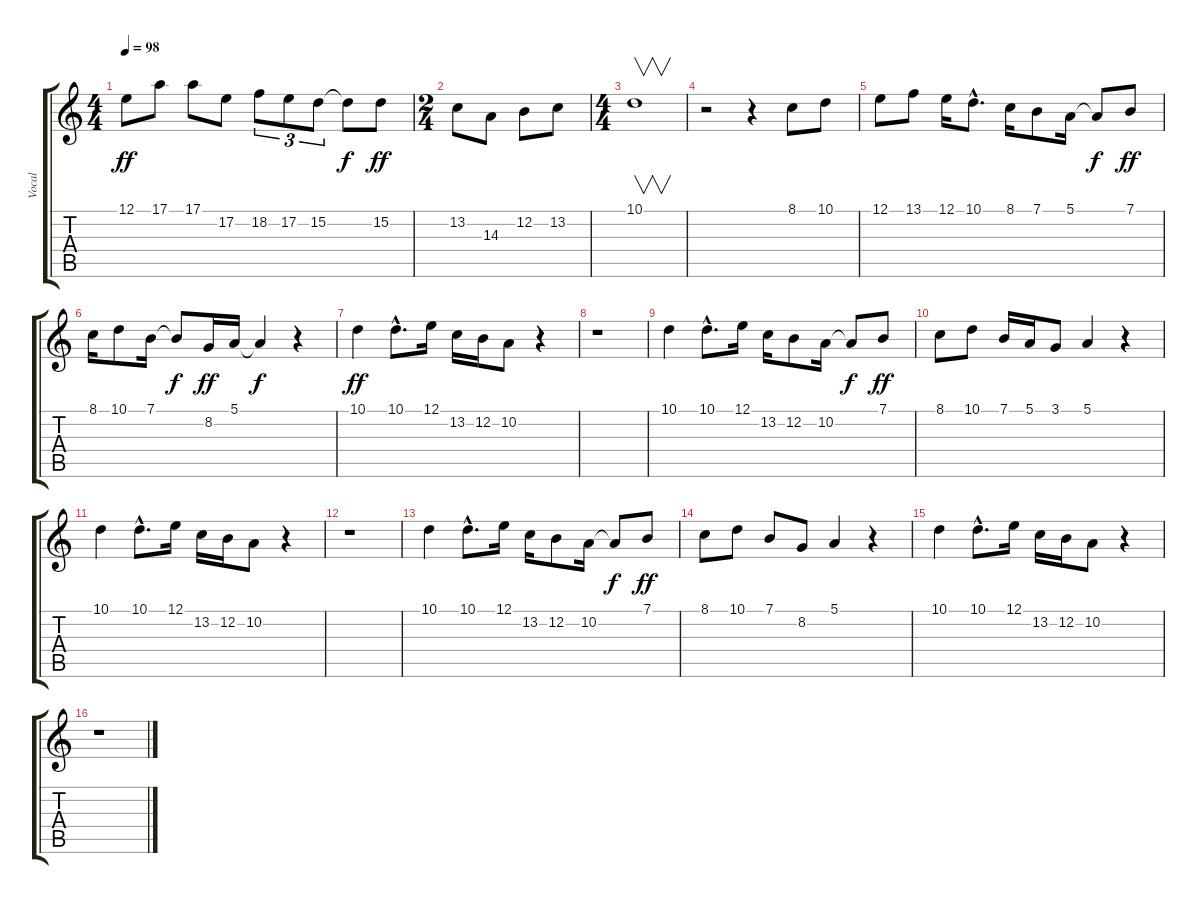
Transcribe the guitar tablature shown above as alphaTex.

\track ("Vocal" "Vocal") {instrument ocarina}
\staff {score tabs}
\tuning (E4 B3 G3 D3 A2 E2) {hide}
\ts (4 4)
\tempo 98
\clef g2
\ks c
12.1.8{dy ff} 17.1.8 17.1.8 17.2.8 18.2.8{tu (3 2)} 17.2.8{tu (3 2)} 15.2.8{tu (3 2)} 15.2{t}.8{dy f} 15.2.8{dy ff} |
\ts (2 4)
13.2.8 14.3.8 12.2.8 13.2.8 |
\ts (4 4)
10.1.1{v} |
r.2 r.4 8.1.8 10.1.8 |
12.1.8 13.1.8 12.1.16 10.1{hac}.8{d} 8.1.16 7.1.8 5.1.16 5.1{t}.8{dy f} 7.1.8{dy ff} |
8.1.16 10.1.8 7.1.16 7.1{t}.8{dy f} 8.2.16{dy ff} 5.1.16 5.1{t}.4{dy f} r.4 |
10.1.4{dy ff} 10.1{hac}.8{d} 12.1.16 13.2.16 12.2.16 10.2.8 r.4 |
r.1 |
10.1.4 10.1{hac}.8{d} 12.1.16 13.2.16 12.2.8 10.2.16 10.2{t}.8{dy f} 7.1.8{dy ff} |
8.1.8 10.1.8 7.1.16 5.1.16 3.1.8 5.1.4 r.4 |
10.1.4 10.1{hac}.8{d} 12.1.16 13.2.16 12.2.16 10.2.8 r.4 |
r.1 |
10.1.4 10.1{hac}.8{d} 12.1.16 13.2.16 12.2.8 10.2.16 10.2{t}.8{dy f} 7.1.8{dy ff} |
8.1.8 10.1.8 7.1.8 8.2.8 5.1.4 r.4 |
10.1.4 10.1{hac}.8{d} 12.1.16 13.2.16 12.2.16 10.2.8 r.4 |
r.1
